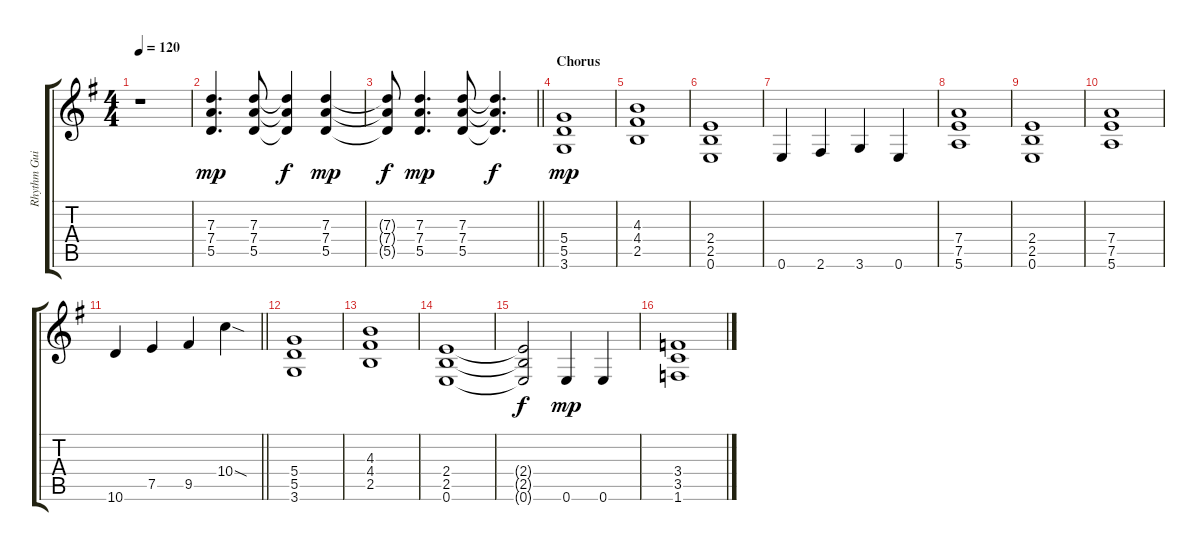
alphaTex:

\track ("Rhythm Guitar B" "Rhythm Gui") {instrument overdrivenguitar}
\staff {score tabs}
\tuning (E4 B3 G3 D3 A2 E2) {hide}
\ts (4 4)
\tempo 120
\clef g2
\ks eminor
r.1{dy mp} |
(7.3 7.4 5.5).4{d} (7.3 7.4 5.5).8 (7.3{t} 7.4{t} 5.5{t}).4{dy f} (7.3 7.4 5.5).4{dy mp} |
\barLineRight lightlight
(7.3{t} 7.4{t} 5.5{t}).8{dy f} (7.3 7.4 5.5).4{d dy mp} (7.3 7.4 5.5).8 (7.3{t} 7.4{t} 5.5{t}).4{d dy f} |
\section ("" "Chorus")
(5.4 5.5 3.6).1{dy mp} |
(4.3 4.4 2.5).1 |
(2.4 2.5 0.6).1 |
0.6.4 2.6.4 3.6.4 0.6.4 |
(7.4 7.5 5.6).1 |
(2.4 2.5 0.6).1 |
(7.4 7.5 5.6).1 |
\barLineRight lightlight
10.6.4 7.5.4 9.5.4 10.4{sod}.4 |
\section ("" "")
(5.4 5.5 3.6).1 |
(4.3 4.4 2.5).1 |
(2.4 2.5 0.6).1 |
(2.4{t} 2.5{t} 0.6{t}).2{dy f} 0.6.4{dy mp} 0.6.4 |
(3.4 3.5 1.6).1
